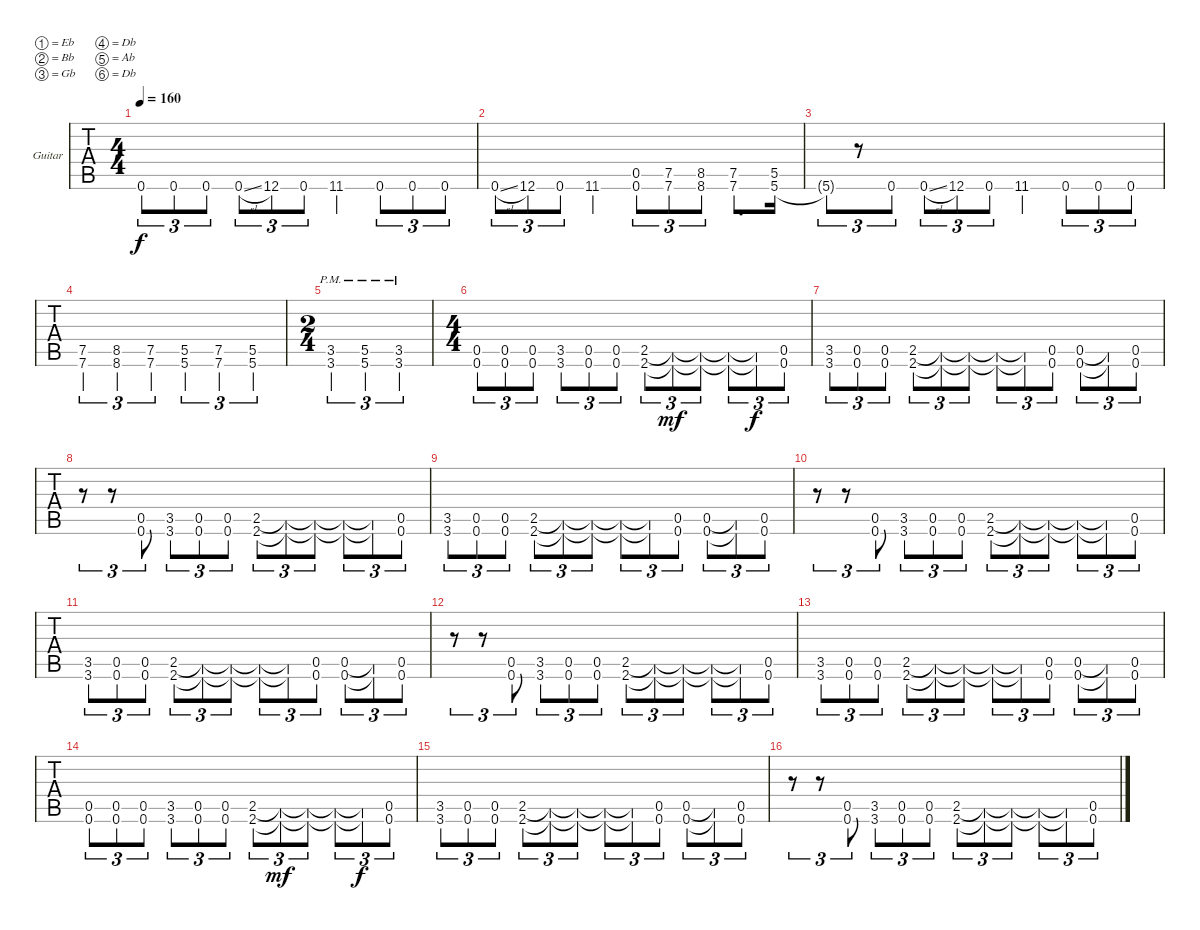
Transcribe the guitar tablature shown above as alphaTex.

\bracketExtendMode groupsimilarinstruments
\firstSystemTrackNameOrientation horizontal
\otherSystemsTrackNameOrientation horizontal
\track ("Felipe" "Guitar") {instrument distortionguitar}
\staff {tabs}
\tuning (Eb4 Bb3 Gb3 Db3 Ab2 Db2)
\ts (4 4)
\beaming (8 2 2 2 2)
\tempo 160
\clef g2
\ks c
0.6{acc #}.8{tu (3 2) dy f} 0.6{acc #}.8{tu (3 2)} 0.6{acc #}.8{tu (3 2)} 0.6{sl acc #}.8{tu (3 2)} 12.6{acc #}.8{tu (3 2)} 0.6{acc #}.8{tu (3 2)} 11.6.4 0.6{acc #}.8{tu (3 2)} 0.6{acc #}.8{tu (3 2)} 0.6{acc #}.8{tu (3 2)} |
0.6{sl acc #}.8{tu (3 2)} 12.6{acc #}.8{tu (3 2)} 0.6{acc #}.8{tu (3 2)} 11.6.4 (0.6{acc #} 0.5{acc #}).8{tu (3 2)} (7.6{acc #} 7.5{acc #}).8{tu (3 2)} (8.6 8.5).8{tu (3 2)} (7.6{acc #} 7.5{acc #}).8{d} (5.6{acc #} 5.5{acc #}).16 |
5.6{t acc #}.8{tu (3 2)} r.8{tu (3 2)} 0.6{acc #}.8{tu (3 2)} 0.6{sl acc #}.8{tu (3 2)} 12.6{acc #}.8{tu (3 2)} 0.6{acc #}.8{tu (3 2)} 11.6.4 0.6{acc #}.8{tu (3 2)} 0.6{acc #}.8{tu (3 2)} 0.6{acc #}.8{tu (3 2)} |
(7.6{acc #} 7.5{acc #}).4{tu (3 2)} (8.6 8.5).4{tu (3 2)} (7.6{acc #} 7.5{acc #}).4{tu (3 2)} (5.6{acc #} 5.5{acc #}).4{tu (3 2)} (7.6{acc #} 7.5{acc #}).4{tu (3 2)} (5.6{acc #} 5.5{acc #}).4{tu (3 2)} |
\ts (2 4)
\beaming (8 2 2)
(3.6{pm} 3.5{pm}).4{tu (3 2)} (5.6{pm acc #} 5.5{pm acc #}).4{tu (3 2)} (3.6{pm} 3.5{pm}).4{tu (3 2)} |
\ts (4 4)
\beaming (8 2 2 2 2)
(0.5{acc #} 0.6{acc #}).8{tu (3 2)} (0.5{acc #} 0.6{acc #}).8{tu (3 2)} (0.5{acc #} 0.6{acc #}).8{tu (3 2)} (3.5 3.6).8{tu (3 2)} (0.5{acc #} 0.6{acc #}).8{tu (3 2)} (0.5{acc #} 0.6{acc #}).8{tu (3 2)} (2.5{acc #} 2.6{acc #}).8{tu (3 2)} (2.5{t acc #} 2.6{t acc #}).8{tu (3 2) dy mf} (2.5{t acc #} 2.6{t acc #}).8{tu (3 2)} (2.5{t acc #} 2.6{t acc #}).8{tu (3 2)} (2.5{t acc #} 2.6{t acc #}).8{tu (3 2) dy f} (0.5{acc #} 0.6{acc #}).8{tu (3 2)} |
(3.5 3.6).8{tu (3 2)} (0.5{acc #} 0.6{acc #}).8{tu (3 2)} (0.5{acc #} 0.6{acc #}).8{tu (3 2)} (2.5{acc #} 2.6{acc #}).8{tu (3 2)} (2.5{t acc #} 2.6{t acc #}).8{tu (3 2)} (2.6{t acc #} 2.5{t acc #}).8{tu (3 2)} (2.6{t acc #} 2.5{t acc #}).8{tu (3 2)} (2.5{t acc #} 2.6{t acc #}).8{tu (3 2)} (0.5{acc #} 0.6{acc #}).8{tu (3 2)} (0.5{acc #} 0.6{acc #}).8{tu (3 2)} (0.5{t acc #} 0.6{t acc #}).8{tu (3 2)} (0.5{acc #} 0.6{acc #}).8{tu (3 2)} |
r.8{tu (3 2)} r.8{tu (3 2)} (0.5{acc #} 0.6{acc #}).8{tu (3 2)} (3.5 3.6).8{tu (3 2)} (0.5{acc #} 0.6{acc #}).8{tu (3 2)} (0.5{acc #} 0.6{acc #}).8{tu (3 2)} (2.5{acc #} 2.6{acc #}).8{tu (3 2)} (2.5{t acc #} 2.6{t acc #}).8{tu (3 2)} (2.5{t acc #} 2.6{t acc #}).8{tu (3 2)} (2.5{t acc #} 2.6{t acc #}).8{tu (3 2)} (2.5{t acc #} 2.6{t acc #}).8{tu (3 2)} (0.5{acc #} 0.6{acc #}).8{tu (3 2)} |
(3.5 3.6).8{tu (3 2)} (0.5{acc #} 0.6{acc #}).8{tu (3 2)} (0.5{acc #} 0.6{acc #}).8{tu (3 2)} (2.5{acc #} 2.6{acc #}).8{tu (3 2)} (2.5{t acc #} 2.6{t acc #}).8{tu (3 2)} (2.6{t acc #} 2.5{t acc #}).8{tu (3 2)} (2.6{t acc #} 2.5{t acc #}).8{tu (3 2)} (2.5{t acc #} 2.6{t acc #}).8{tu (3 2)} (0.5{acc #} 0.6{acc #}).8{tu (3 2)} (0.5{acc #} 0.6{acc #}).8{tu (3 2)} (0.5{t acc #} 0.6{t acc #}).8{tu (3 2)} (0.5{acc #} 0.6{acc #}).8{tu (3 2)} |
r.8{tu (3 2)} r.8{tu (3 2)} (0.5{acc #} 0.6{acc #}).8{tu (3 2)} (3.5 3.6).8{tu (3 2)} (0.5{acc #} 0.6{acc #}).8{tu (3 2)} (0.5{acc #} 0.6{acc #}).8{tu (3 2)} (2.5{acc #} 2.6{acc #}).8{tu (3 2)} (2.5{t acc #} 2.6{t acc #}).8{tu (3 2)} (2.5{t acc #} 2.6{t acc #}).8{tu (3 2)} (2.5{t acc #} 2.6{t acc #}).8{tu (3 2)} (2.5{t acc #} 2.6{t acc #}).8{tu (3 2)} (0.5{acc #} 0.6{acc #}).8{tu (3 2)} |
(3.5 3.6).8{tu (3 2)} (0.5{acc #} 0.6{acc #}).8{tu (3 2)} (0.5{acc #} 0.6{acc #}).8{tu (3 2)} (2.5{acc #} 2.6{acc #}).8{tu (3 2)} (2.5{t acc #} 2.6{t acc #}).8{tu (3 2)} (2.6{t acc #} 2.5{t acc #}).8{tu (3 2)} (2.6{t acc #} 2.5{t acc #}).8{tu (3 2)} (2.5{t acc #} 2.6{t acc #}).8{tu (3 2)} (0.5{acc #} 0.6{acc #}).8{tu (3 2)} (0.5{acc #} 0.6{acc #}).8{tu (3 2)} (0.5{t acc #} 0.6{t acc #}).8{tu (3 2)} (0.5{acc #} 0.6{acc #}).8{tu (3 2)} |
r.8{tu (3 2)} r.8{tu (3 2)} (0.5{acc #} 0.6{acc #}).8{tu (3 2)} (3.5 3.6).8{tu (3 2)} (0.5{acc #} 0.6{acc #}).8{tu (3 2)} (0.5{acc #} 0.6{acc #}).8{tu (3 2)} (2.5{acc #} 2.6{acc #}).8{tu (3 2)} (2.5{t acc #} 2.6{t acc #}).8{tu (3 2)} (2.5{t acc #} 2.6{t acc #}).8{tu (3 2)} (2.5{t acc #} 2.6{t acc #}).8{tu (3 2)} (2.5{t acc #} 2.6{t acc #}).8{tu (3 2)} (0.5{acc #} 0.6{acc #}).8{tu (3 2)} |
(3.5 3.6).8{tu (3 2)} (0.5{acc #} 0.6{acc #}).8{tu (3 2)} (0.5{acc #} 0.6{acc #}).8{tu (3 2)} (2.5{acc #} 2.6{acc #}).8{tu (3 2)} (2.5{t acc #} 2.6{t acc #}).8{tu (3 2)} (2.6{t acc #} 2.5{t acc #}).8{tu (3 2)} (2.6{t acc #} 2.5{t acc #}).8{tu (3 2)} (2.5{t acc #} 2.6{t acc #}).8{tu (3 2)} (0.5{acc #} 0.6{acc #}).8{tu (3 2)} (0.5{acc #} 0.6{acc #}).8{tu (3 2)} (0.5{t acc #} 0.6{t acc #}).8{tu (3 2)} (0.5{acc #} 0.6{acc #}).8{tu (3 2)} |
(0.5{acc #} 0.6{acc #}).8{tu (3 2)} (0.5{acc #} 0.6{acc #}).8{tu (3 2)} (0.5{acc #} 0.6{acc #}).8{tu (3 2)} (3.5 3.6).8{tu (3 2)} (0.5{acc #} 0.6{acc #}).8{tu (3 2)} (0.5{acc #} 0.6{acc #}).8{tu (3 2)} (2.5{acc #} 2.6{acc #}).8{tu (3 2)} (2.5{t acc #} 2.6{t acc #}).8{tu (3 2) dy mf} (2.5{t acc #} 2.6{t acc #}).8{tu (3 2)} (2.5{t acc #} 2.6{t acc #}).8{tu (3 2)} (2.5{t acc #} 2.6{t acc #}).8{tu (3 2) dy f} (0.5{acc #} 0.6{acc #}).8{tu (3 2)} |
(3.5 3.6).8{tu (3 2)} (0.5{acc #} 0.6{acc #}).8{tu (3 2)} (0.5{acc #} 0.6{acc #}).8{tu (3 2)} (2.5{acc #} 2.6{acc #}).8{tu (3 2)} (2.5{t acc #} 2.6{t acc #}).8{tu (3 2)} (2.6{t acc #} 2.5{t acc #}).8{tu (3 2)} (2.6{t acc #} 2.5{t acc #}).8{tu (3 2)} (2.5{t acc #} 2.6{t acc #}).8{tu (3 2)} (0.5{acc #} 0.6{acc #}).8{tu (3 2)} (0.5{acc #} 0.6{acc #}).8{tu (3 2)} (0.5{t acc #} 0.6{t acc #}).8{tu (3 2)} (0.5{acc #} 0.6{acc #}).8{tu (3 2)} |
r.8{tu (3 2)} r.8{tu (3 2)} (0.5{acc #} 0.6{acc #}).8{tu (3 2)} (3.5 3.6).8{tu (3 2)} (0.5{acc #} 0.6{acc #}).8{tu (3 2)} (0.5{acc #} 0.6{acc #}).8{tu (3 2)} (2.5{acc #} 2.6{acc #}).8{tu (3 2)} (2.5{t acc #} 2.6{t acc #}).8{tu (3 2)} (2.5{t acc #} 2.6{t acc #}).8{tu (3 2)} (2.5{t acc #} 2.6{t acc #}).8{tu (3 2)} (2.5{t acc #} 2.6{t acc #}).8{tu (3 2)} (0.5{acc #} 0.6{acc #}).8{tu (3 2)}
